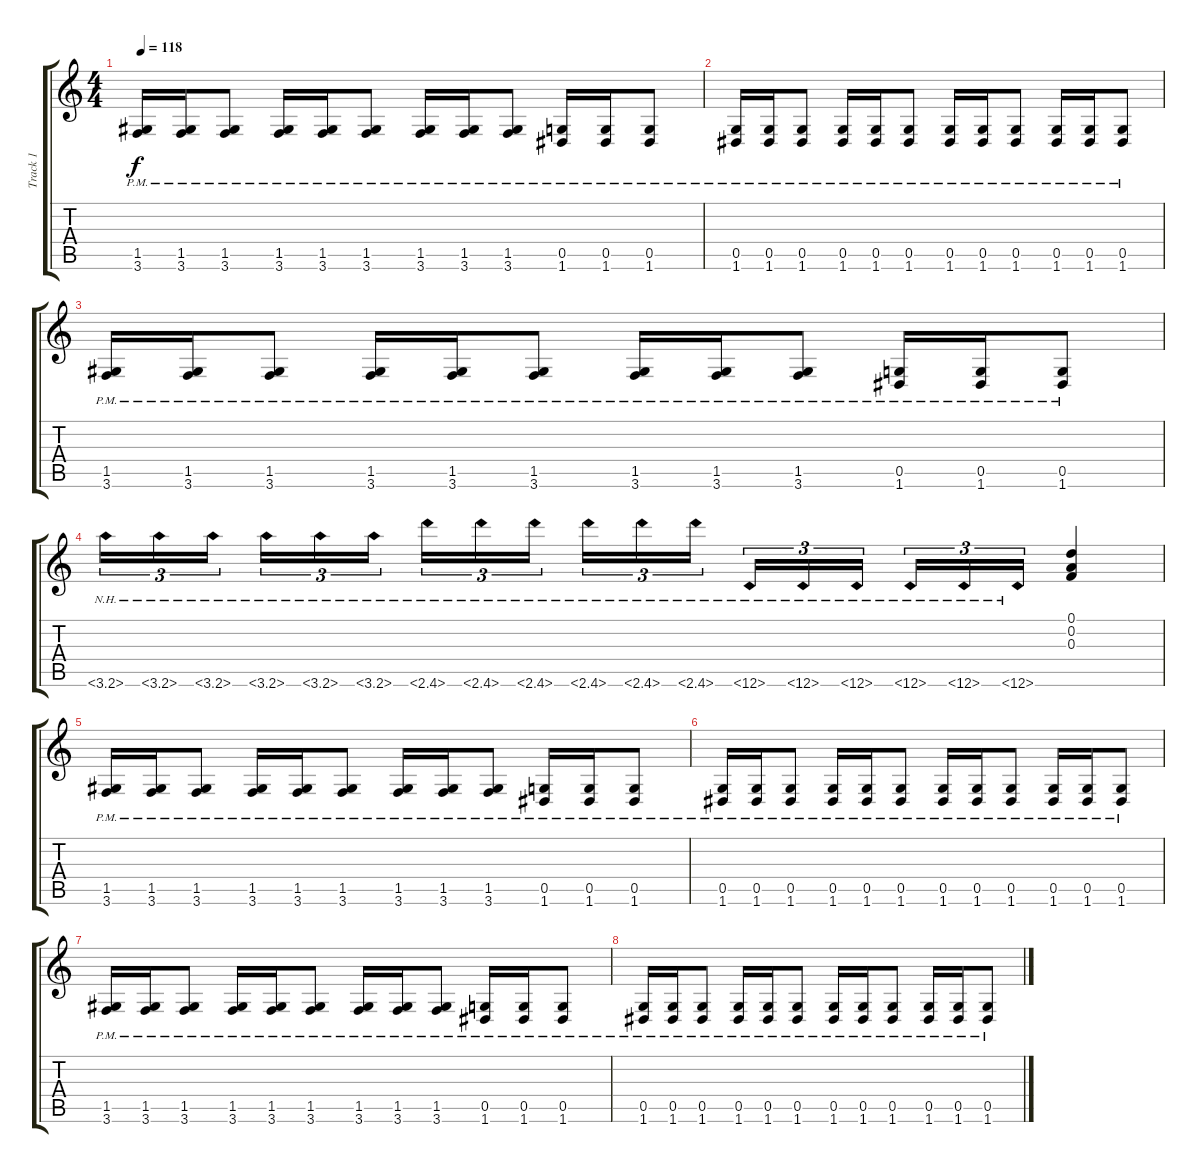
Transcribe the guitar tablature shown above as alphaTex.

\track ("Track 1" "Track 1") {instrument overdrivenguitar}
\staff {score tabs}
\tuning (D4 A3 F3 C3 G2 D2) {hide}
\ts (4 4)
\tempo 118
\clef g2
\ks c
(1.5{pm} 3.6{pm}).16{dy f} (1.5{pm} 3.6{pm}).16 (1.5{pm} 3.6{pm}).8 (1.5{pm} 3.6{pm}).16 (1.5{pm} 3.6{pm}).16 (1.5{pm} 3.6{pm}).8 (1.5{pm} 3.6{pm}).16 (1.5{pm} 3.6{pm}).16 (1.5{pm} 3.6{pm}).8 (0.5{pm} 1.6{pm}).16 (0.5{pm} 1.6{pm}).16 (0.5{pm} 1.6{pm}).8 |
(0.5{pm} 1.6{pm}).16 (0.5{pm} 1.6{pm}).16 (0.5{pm} 1.6{pm}).8 (0.5{pm} 1.6{pm}).16 (0.5{pm} 1.6{pm}).16 (0.5{pm} 1.6{pm}).8 (0.5{pm} 1.6{pm}).16 (0.5{pm} 1.6{pm}).16 (0.5{pm} 1.6{pm}).8 (0.5{pm} 1.6{pm}).16 (0.5{pm} 1.6{pm}).16 (0.5{pm} 1.6{pm}).8 |
(1.5{pm} 3.6{pm}).16 (1.5{pm} 3.6{pm}).16 (1.5{pm} 3.6{pm}).8 (1.5{pm} 3.6{pm}).16 (1.5{pm} 3.6{pm}).16 (1.5{pm} 3.6{pm}).8 (1.5{pm} 3.6{pm}).16 (1.5{pm} 3.6{pm}).16 (1.5{pm} 3.6{pm}).8 (0.5{pm} 1.6{pm}).16 (0.5{pm} 1.6{pm}).16 (0.5{pm} 1.6{pm}).8 |
3.6{nh}.16{tu (3 2)} 3.6{nh}.16{tu (3 2)} 3.6{nh}.16{tu (3 2) beam splitsecondary} 3.6{nh}.16{tu (3 2)} 3.6{nh}.16{tu (3 2)} 3.6{nh}.16{tu (3 2)} 2.6{nh}.16{tu (3 2)} 2.6{nh}.16{tu (3 2)} 2.6{nh}.16{tu (3 2) beam splitsecondary} 2.6{nh}.16{tu (3 2)} 2.6{nh}.16{tu (3 2)} 2.6{nh}.16{tu (3 2)} 1.6{nh}.16{tu (3 2)} 1.6{nh}.16{tu (3 2)} 1.6{nh}.16{tu (3 2) beam splitsecondary} 1.6{nh}.16{tu (3 2)} 1.6{nh}.16{tu (3 2)} 1.6{nh}.16{tu (3 2)} (0.1 0.2 0.3).4 |
(1.5{pm} 3.6{pm}).16 (1.5{pm} 3.6{pm}).16 (1.5{pm} 3.6{pm}).8 (1.5{pm} 3.6{pm}).16 (1.5{pm} 3.6{pm}).16 (1.5{pm} 3.6{pm}).8 (1.5{pm} 3.6{pm}).16 (1.5{pm} 3.6{pm}).16 (1.5{pm} 3.6{pm}).8 (0.5{pm} 1.6{pm}).16 (0.5{pm} 1.6{pm}).16 (0.5{pm} 1.6{pm}).8 |
(0.5{pm} 1.6{pm}).16 (0.5{pm} 1.6{pm}).16 (0.5{pm} 1.6{pm}).8 (0.5{pm} 1.6{pm}).16 (0.5{pm} 1.6{pm}).16 (0.5{pm} 1.6{pm}).8 (0.5{pm} 1.6{pm}).16 (0.5{pm} 1.6{pm}).16 (0.5{pm} 1.6{pm}).8 (0.5{pm} 1.6{pm}).16 (0.5{pm} 1.6{pm}).16 (0.5{pm} 1.6{pm}).8 |
(1.5{pm} 3.6{pm}).16 (1.5{pm} 3.6{pm}).16 (1.5{pm} 3.6{pm}).8 (1.5{pm} 3.6{pm}).16 (1.5{pm} 3.6{pm}).16 (1.5{pm} 3.6{pm}).8 (1.5{pm} 3.6{pm}).16 (1.5{pm} 3.6{pm}).16 (1.5{pm} 3.6{pm}).8 (0.5{pm} 1.6{pm}).16 (0.5{pm} 1.6{pm}).16 (0.5{pm} 1.6{pm}).8 |
(0.5{pm} 1.6{pm}).16 (0.5{pm} 1.6{pm}).16 (0.5{pm} 1.6{pm}).8 (0.5{pm} 1.6{pm}).16 (0.5{pm} 1.6{pm}).16 (0.5{pm} 1.6{pm}).8 (0.5{pm} 1.6{pm}).16 (0.5{pm} 1.6{pm}).16 (0.5{pm} 1.6{pm}).8 (0.5{pm} 1.6{pm}).16 (0.5{pm} 1.6{pm}).16 (0.5{pm} 1.6{pm}).8
